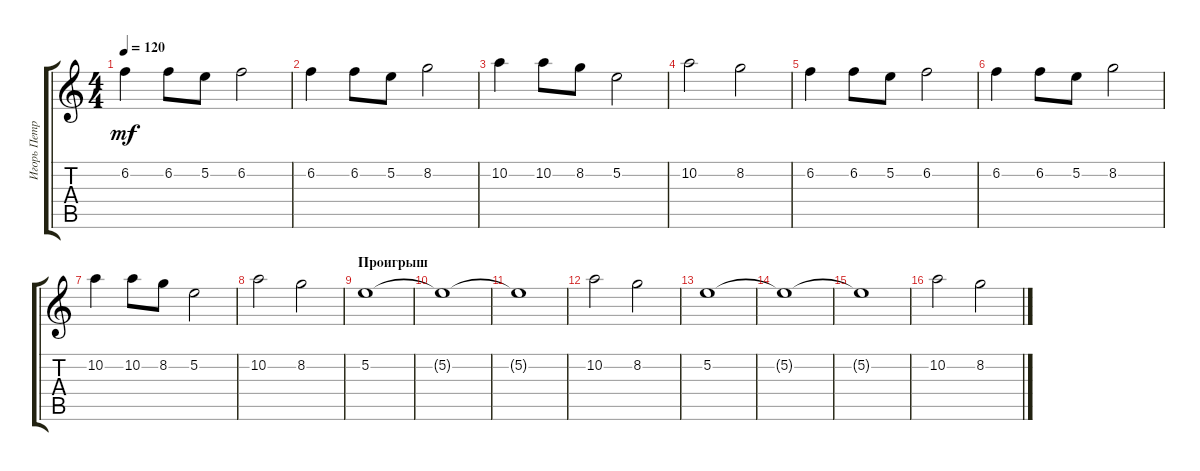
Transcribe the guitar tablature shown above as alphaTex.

\track ("Игорь Петров (Distortion)" "Игорь Петр") {instrument overdrivenguitar}
\staff {score tabs}
\tuning (E4 B3 G3 D3 A2 E2) {hide}
\ts (4 4)
\tempo 120
\clef g2
\ks c
6.2.4{dy mf} 6.2.8 5.2.8 6.2.2 |
6.2.4 6.2.8 5.2.8 8.2.2 |
10.2.4 10.2.8 8.2.8 5.2.2 |
10.2.2 8.2.2 |
6.2.4 6.2.8 5.2.8 6.2.2 |
6.2.4 6.2.8 5.2.8 8.2.2 |
10.2.4 10.2.8 8.2.8 5.2.2 |
10.2.2 8.2.2 |
\section ("" "Проигрыш")
5.2.1 |
5.2{t}.1 |
5.2{t}.1 |
10.2.2 8.2.2 |
5.2.1 |
5.2{t}.1 |
5.2{t}.1 |
10.2.2 8.2.2
